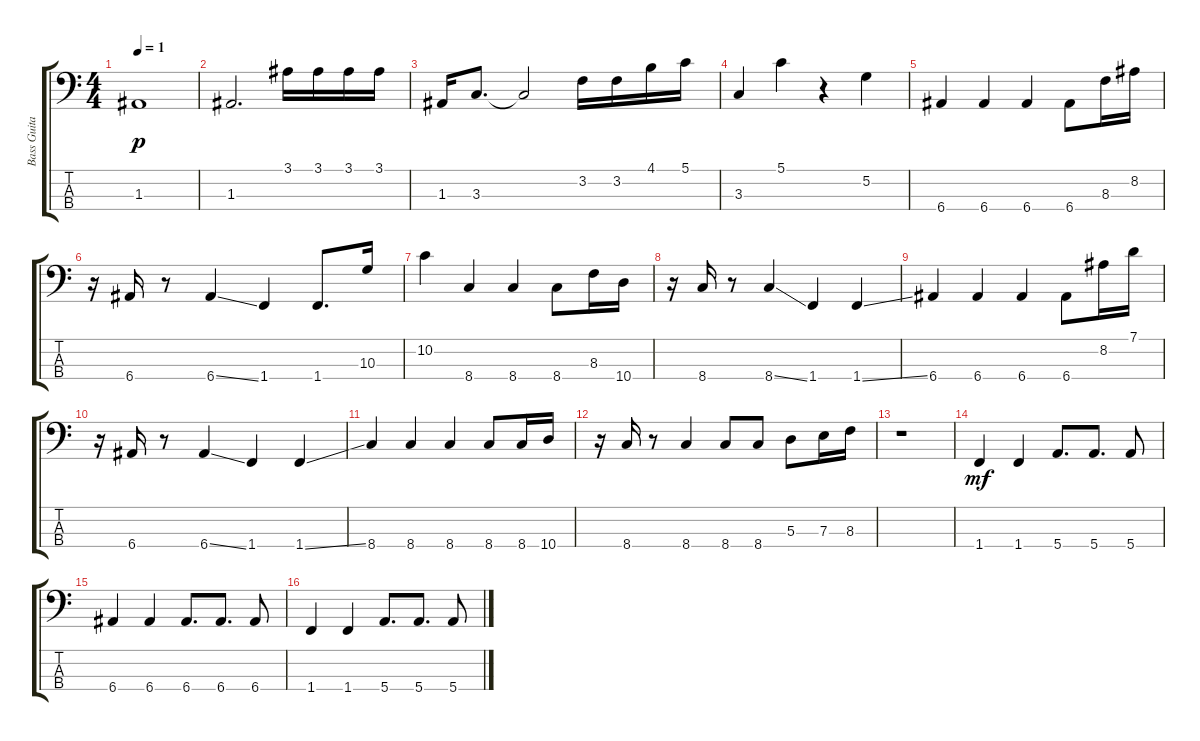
\track ("Bass Guitar" "Bass Guita") {instrument electricbassfinger}
\staff {score tabs}
\tuning (G2 D2 A1 E1) {hide}
\ts (4 4)
\tempo 1
\clef f4
\ks c
1.3.1{dy p} |
1.3.2{d} 3.1.16 3.1.16 3.1.16 3.1.16 |
1.3.16 3.3.8{d} 3.3{t}.2 3.2.16 3.2.16 4.1.16 5.1.16 |
3.3.4 5.1.4 r.4 5.2.4 |
6.4.4 6.4.4 6.4.4 6.4.8 8.3.16 8.2.16 |
r.16 6.4.16 r.8 6.4{ss}.4 1.4.4 1.4.8{d} 10.3.16 |
10.2.4 8.4.4 8.4.4 8.4.8 8.3.16 10.4.16 |
r.16 8.4.16 r.8 8.4{ss}.4 1.4.4 1.4{ss}.4 |
6.4.4 6.4.4 6.4.4 6.4.8 8.2.16 7.1.16 |
r.16 6.4.16 r.8 6.4{ss}.4 1.4.4 1.4{ss}.4 |
8.4.4 8.4.4 8.4.4 8.4.8 8.4.16 10.4.16 |
r.16 8.4.16 r.8 8.4.4 8.4.8 8.4.8 5.3.8 7.3.16 8.3.16 |
r.1 |
1.4.4{dy mf} 1.4.4 5.4.8{d} 5.4.8{d} 5.4.8 |
6.4.4 6.4.4 6.4.8{d} 6.4.8{d} 6.4.8 |
1.4.4 1.4.4 5.4.8{d} 5.4.8{d} 5.4.8
